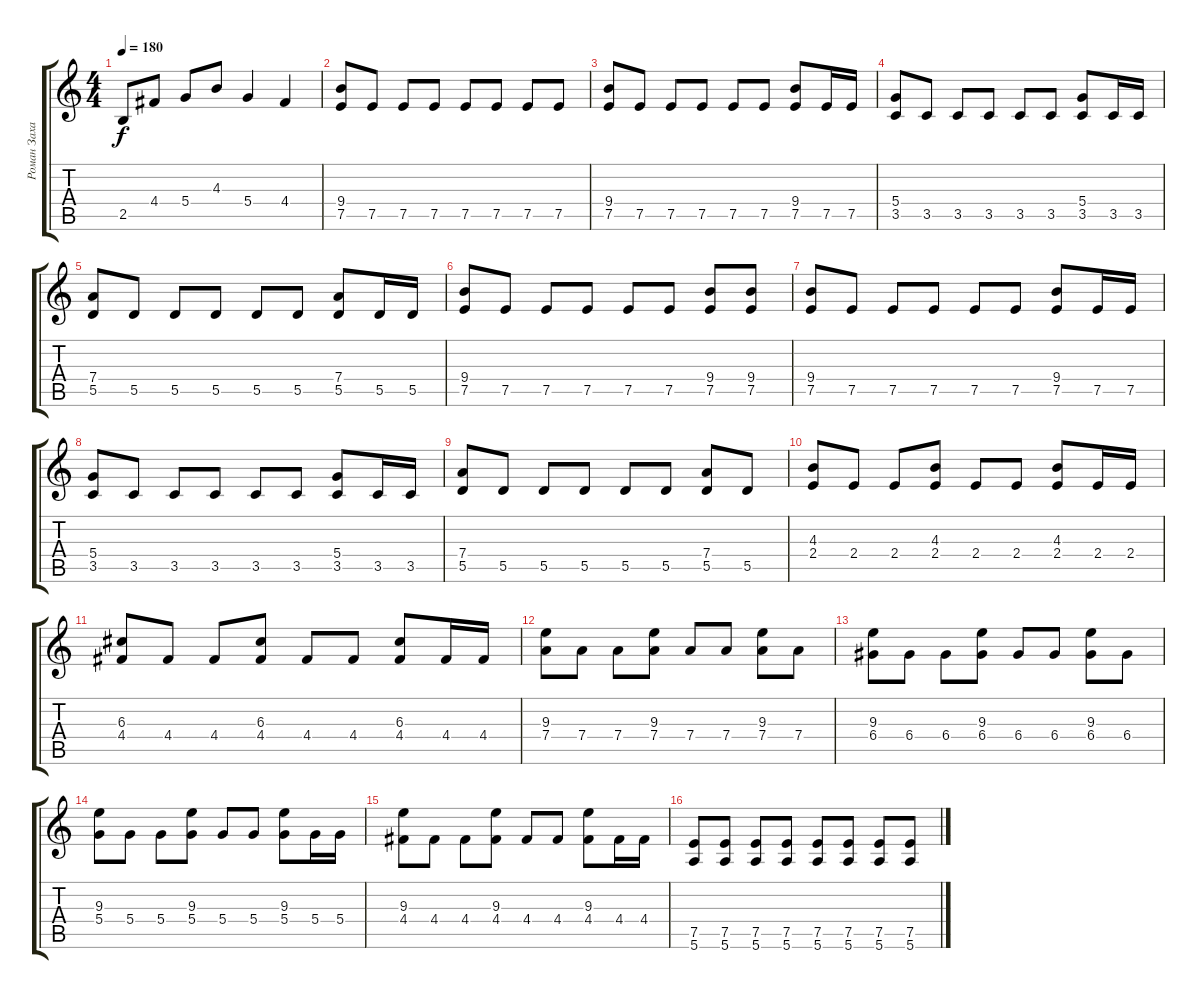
\track ("Роман Захаров" "Роман Заха") {instrument distortionguitar}
\staff {score tabs}
\tuning (E4 B3 G3 D3 A2 E2) {hide}
\ts (4 4)
\tempo 180
\clef g2
\ks c
2.5{t}.8{dy f} 4.4.8 5.4.8 4.3.8 5.4.4 4.4.4 |
(9.4 7.5).8{instrument distortionguitar} 7.5.8 7.5.8 7.5.8 7.5.8 7.5.8 7.5.8 7.5.8 |
(9.4 7.5).8 7.5.8 7.5.8 7.5.8 7.5.8 7.5.8 (9.4 7.5).8 7.5.16 7.5.16 |
(5.4 3.5).8 3.5.8 3.5.8 3.5.8 3.5.8 3.5.8 (5.4 3.5).8 3.5.16 3.5.16 |
(7.4 5.5).8 5.5.8 5.5.8 5.5.8 5.5.8 5.5.8 (7.4 5.5).8 5.5.16 5.5.16 |
(9.4 7.5).8 7.5.8 7.5.8 7.5.8 7.5.8 7.5.8 (9.4 7.5).8 (9.4 7.5).8 |
(9.4 7.5).8 7.5.8 7.5.8 7.5.8 7.5.8 7.5.8 (9.4 7.5).8 7.5.16 7.5.16 |
(5.4 3.5).8 3.5.8 3.5.8 3.5.8 3.5.8 3.5.8 (5.4 3.5).8 3.5.16 3.5.16 |
(7.4 5.5).8 5.5.8 5.5.8 5.5.8 5.5.8 5.5.8 (7.4 5.5).8 5.5.8 |
(4.3 2.4).8 2.4.8 2.4.8 (4.3 2.4).8 2.4.8 2.4.8 (4.3 2.4).8 2.4.16 2.4.16 |
(6.3 4.4).8 4.4.8 4.4.8 (6.3 4.4).8 4.4.8 4.4.8 (6.3 4.4).8 4.4.16 4.4.16 |
(9.3 7.4).8 7.4.8 7.4.8 (9.3 7.4).8 7.4.8 7.4.8 (9.3 7.4).8 7.4.8 |
(9.3 6.4).8 6.4.8 6.4.8 (9.3 6.4).8 6.4.8 6.4.8 (9.3 6.4).8 6.4.8 |
(9.3 5.4).8 5.4.8 5.4.8 (9.3 5.4).8 5.4.8 5.4.8 (9.3 5.4).8 5.4.16 5.4.16 |
(9.3 4.4).8 4.4.8 4.4.8 (9.3 4.4).8 4.4.8 4.4.8 (9.3 4.4).8 4.4.16 4.4.16 |
(7.5 5.6).8 (7.5 5.6).8 (7.5 5.6).8 (7.5 5.6).8 (7.5 5.6).8 (7.5 5.6).8 (7.5 5.6).8 (7.5 5.6).8
